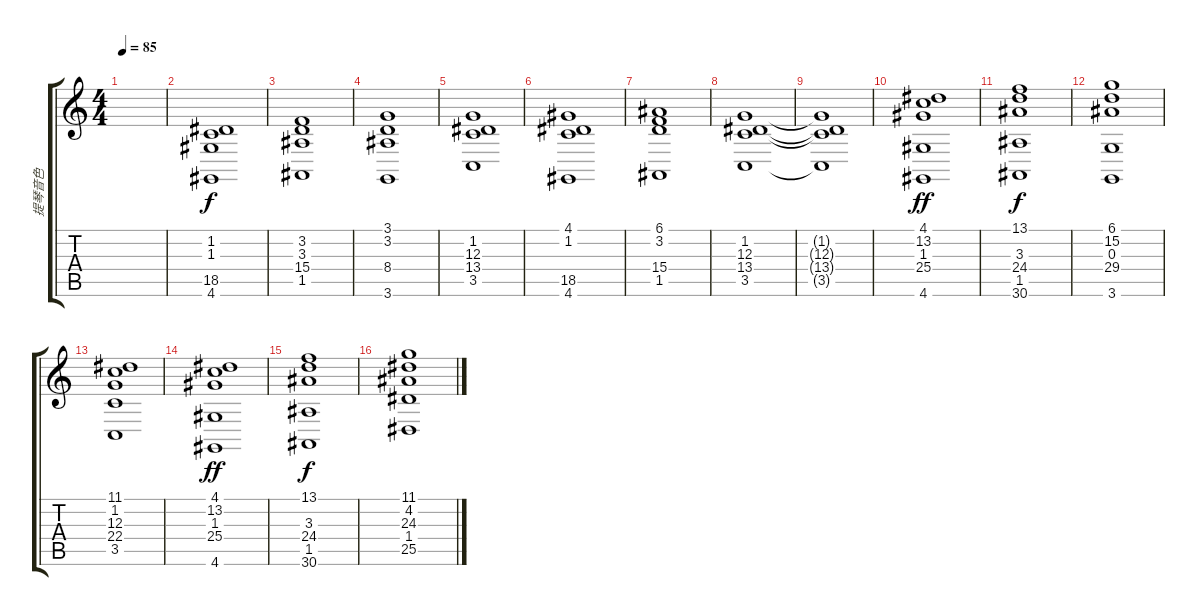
\track ("提琴音色" "提琴音色") {instrument violin}
\staff {score tabs}
\tuning (E4 B3 G3 D3 A2 E2) {hide}
\ts (4 4)
\tempo 85
\clef g2
\ks c
|
(1.2 1.3 18.5 4.6).1 |
(3.2 3.3 15.4 1.5).1{dy f} |
(3.1 3.2 8.4 3.6).1 |
(1.2 12.3 13.4 3.5).1 |
(4.1 1.2 18.5 4.6).1 |
(6.1 3.2 15.4 1.5).1 |
(1.2 12.3 13.4 3.5).1 |
(1.2{t} 12.3{t} 13.4{t} 3.5{t}).1 |
(4.1 13.2 1.3 25.4 4.6).1{dy ff} |
(13.1 3.3 24.4 1.5 30.6).1{dy f} |
(6.1 15.2 0.3 29.4 3.6).1 |
(11.1 1.2 12.3 22.4 3.5).1 |
(4.1 13.2 1.3 25.4 4.6).1{dy ff} |
(13.1 3.3 24.4 1.5 30.6).1{dy f} |
(11.1 4.2 24.3 1.4 25.5).1
